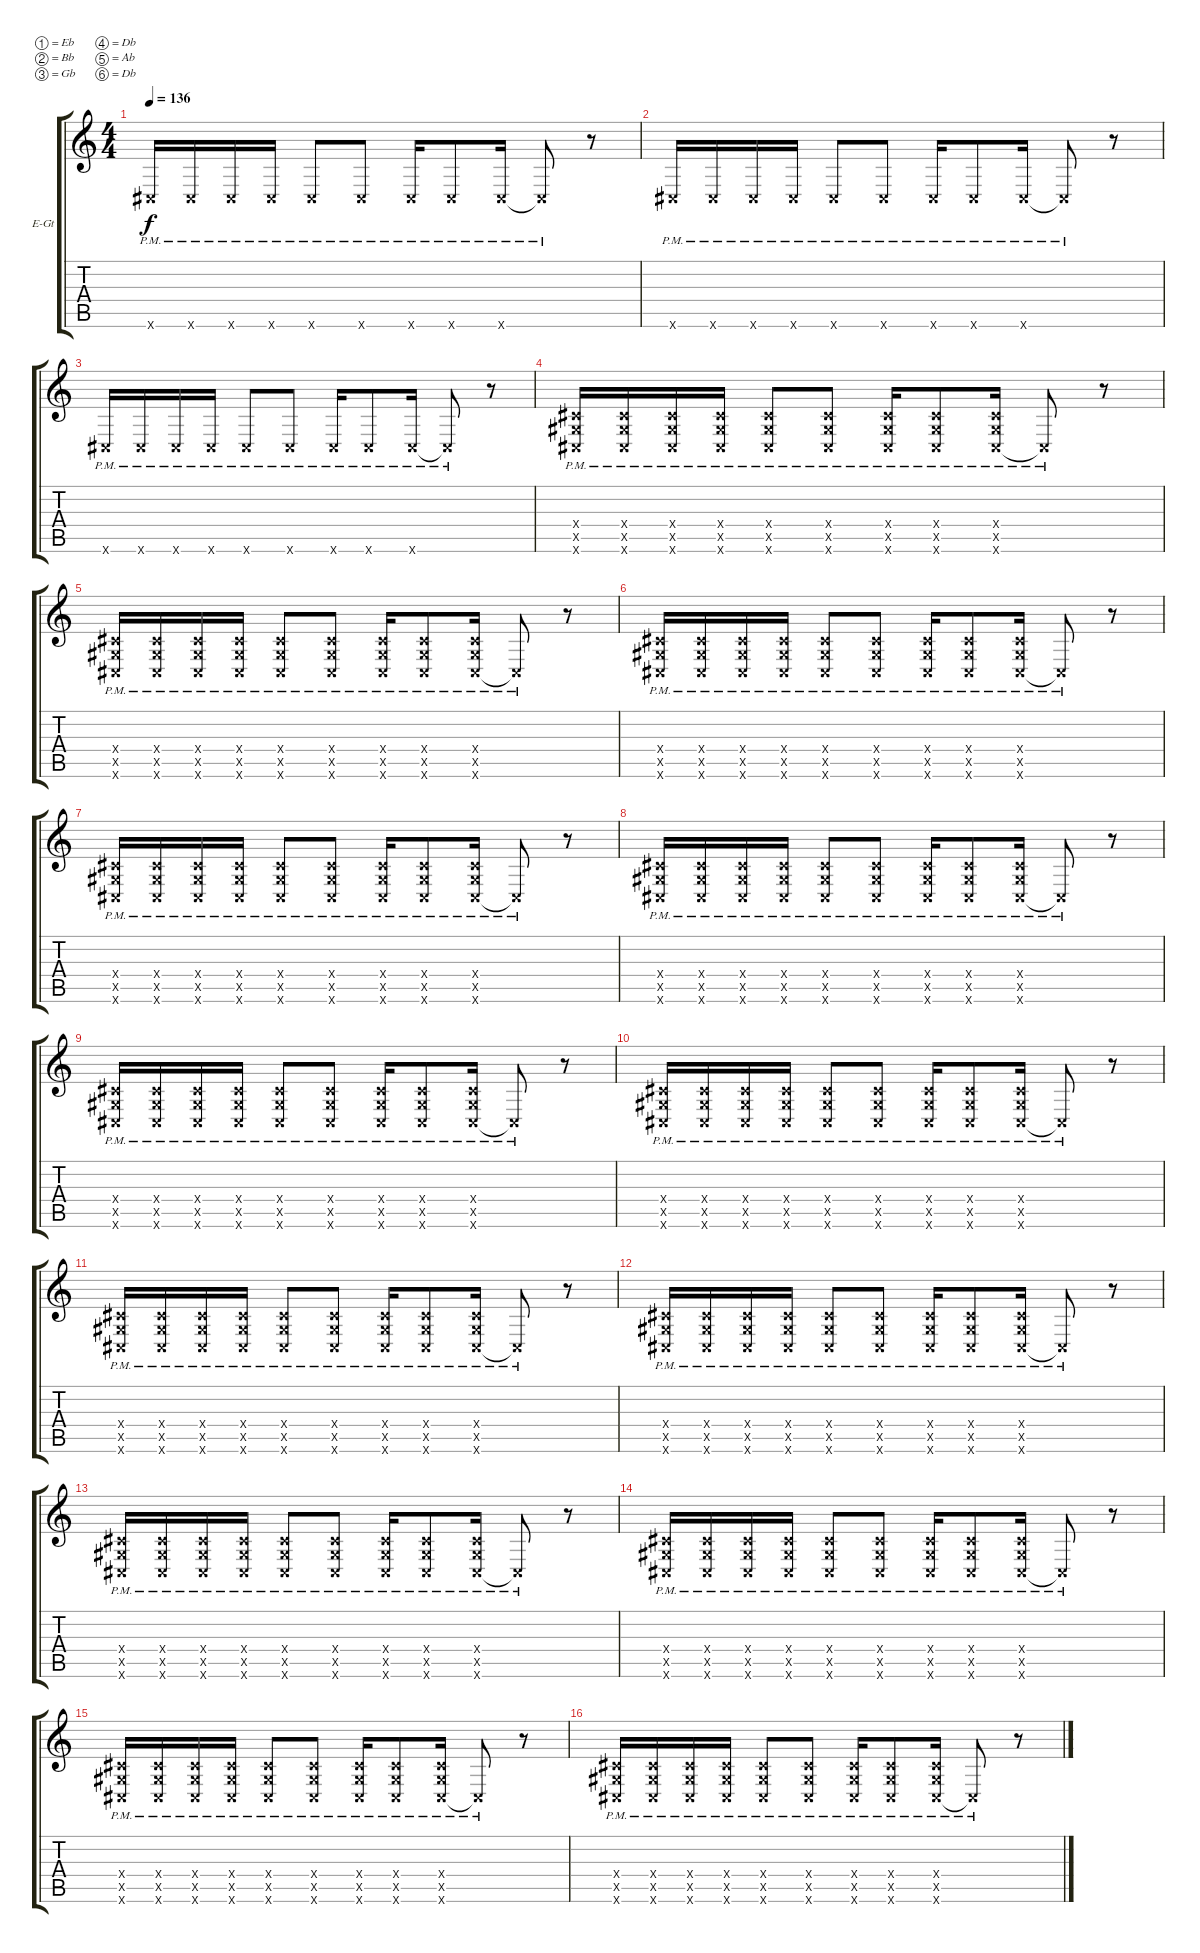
\defaultSystemsLayout 4
\bracketExtendMode groupsimilarinstruments
\firstSystemTrackNameOrientation horizontal
\otherSystemsTrackNameOrientation horizontal
\track ("Kirk Hammett (Dist. Gtr.)" "E-Gt") {instrument distortionguitar}
\staff {score tabs}
\tuning (Eb4 Bb3 Gb3 Db3 Ab2 Db2)
\ts (4 4)
\tempo 136
\clef g2
\ks c
0.6{pm x}.16{dy f} 0.6{pm x}.16 0.6{pm x}.16 0.6{pm x}.16 0.6{pm x}.8 0.6{pm x}.8 0.6{pm x}.16 0.6{pm x}.8 0.6{pm x}.16 0.6{pm x t}.8 r.8 |
0.6{pm x}.16 0.6{pm x}.16 0.6{pm x}.16 0.6{pm x}.16 0.6{pm x}.8 0.6{pm x}.8 0.6{pm x}.16 0.6{pm x}.8 0.6{pm x}.16 0.6{pm x t}.8 r.8 |
0.6{pm x}.16 0.6{pm x}.16 0.6{pm x}.16 0.6{pm x}.16 0.6{pm x}.8 0.6{pm x}.8 0.6{pm x}.16 0.6{pm x}.8 0.6{pm x}.16 0.6{pm x t}.8 r.8 |
(0.6{pm x} 0.5{x} 0.4{x}).16 (0.6{pm x} 0.5{x} 0.4{x}).16 (0.6{pm x} 0.5{x} 0.4{x}).16 (0.6{pm x} 0.5{x} 0.4{x}).16 (0.6{pm x} 0.5{x} 0.4{x}).8 (0.6{pm x} 0.5{x} 0.4{x}).8 (0.6{pm x} 0.5{x} 0.4{x}).16 (0.6{pm x} 0.5{x} 0.4{x}).8 (0.6{pm x} 0.5{x} 0.4{x}).16 0.6{pm x t}.8 r.8 |
(0.6{pm x} 0.5{x} 0.4{x}).16 (0.6{pm x} 0.5{x} 0.4{x}).16 (0.6{pm x} 0.5{x} 0.4{x}).16 (0.6{pm x} 0.5{x} 0.4{x}).16 (0.6{pm x} 0.5{x} 0.4{x}).8 (0.6{pm x} 0.5{x} 0.4{x}).8 (0.6{pm x} 0.5{x} 0.4{x}).16 (0.6{pm x} 0.5{x} 0.4{x}).8 (0.6{pm x} 0.5{x} 0.4{x}).16 0.6{pm x t}.8 r.8 |
(0.6{pm x} 0.5{x} 0.4{x}).16 (0.6{pm x} 0.5{x} 0.4{x}).16 (0.6{pm x} 0.5{x} 0.4{x}).16 (0.6{pm x} 0.5{x} 0.4{x}).16 (0.6{pm x} 0.5{x} 0.4{x}).8 (0.6{pm x} 0.5{x} 0.4{x}).8 (0.6{pm x} 0.5{x} 0.4{x}).16 (0.6{pm x} 0.5{x} 0.4{x}).8 (0.6{pm x} 0.5{x} 0.4{x}).16 0.6{pm x t}.8 r.8 |
(0.6{pm x} 0.5{x} 0.4{x}).16 (0.6{pm x} 0.5{x} 0.4{x}).16 (0.6{pm x} 0.5{x} 0.4{x}).16 (0.6{pm x} 0.5{x} 0.4{x}).16 (0.6{pm x} 0.5{x} 0.4{x}).8 (0.6{pm x} 0.5{x} 0.4{x}).8 (0.6{pm x} 0.5{x} 0.4{x}).16 (0.6{pm x} 0.5{x} 0.4{x}).8 (0.6{pm x} 0.5{x} 0.4{x}).16 0.6{pm x t}.8 r.8 |
(0.6{pm x} 0.5{x} 0.4{x}).16 (0.6{pm x} 0.5{x} 0.4{x}).16 (0.6{pm x} 0.5{x} 0.4{x}).16 (0.6{pm x} 0.5{x} 0.4{x}).16 (0.6{pm x} 0.5{x} 0.4{x}).8 (0.6{pm x} 0.5{x} 0.4{x}).8 (0.6{pm x} 0.5{x} 0.4{x}).16 (0.6{pm x} 0.5{x} 0.4{x}).8 (0.6{pm x} 0.5{x} 0.4{x}).16 0.6{pm x t}.8 r.8 |
(0.6{pm x} 0.5{x} 0.4{x}).16 (0.6{pm x} 0.5{x} 0.4{x}).16 (0.6{pm x} 0.5{x} 0.4{x}).16 (0.6{pm x} 0.5{x} 0.4{x}).16 (0.6{pm x} 0.5{x} 0.4{x}).8 (0.6{pm x} 0.5{x} 0.4{x}).8 (0.6{pm x} 0.5{x} 0.4{x}).16 (0.6{pm x} 0.5{x} 0.4{x}).8 (0.6{pm x} 0.5{x} 0.4{x}).16 0.6{pm x t}.8 r.8 |
(0.6{pm x} 0.5{x} 0.4{x}).16 (0.6{pm x} 0.5{x} 0.4{x}).16 (0.6{pm x} 0.5{x} 0.4{x}).16 (0.6{pm x} 0.5{x} 0.4{x}).16 (0.6{pm x} 0.5{x} 0.4{x}).8 (0.6{pm x} 0.5{x} 0.4{x}).8 (0.6{pm x} 0.5{x} 0.4{x}).16 (0.6{pm x} 0.5{x} 0.4{x}).8 (0.6{pm x} 0.5{x} 0.4{x}).16 0.6{pm x t}.8 r.8 |
(0.6{pm x} 0.5{x} 0.4{x}).16 (0.6{pm x} 0.5{x} 0.4{x}).16 (0.6{pm x} 0.5{x} 0.4{x}).16 (0.6{pm x} 0.5{x} 0.4{x}).16 (0.6{pm x} 0.5{x} 0.4{x}).8 (0.6{pm x} 0.5{x} 0.4{x}).8 (0.6{pm x} 0.5{x} 0.4{x}).16 (0.6{pm x} 0.5{x} 0.4{x}).8 (0.6{pm x} 0.5{x} 0.4{x}).16 0.6{pm x t}.8 r.8 |
(0.6{pm x} 0.5{x} 0.4{x}).16 (0.6{pm x} 0.5{x} 0.4{x}).16 (0.6{pm x} 0.5{x} 0.4{x}).16 (0.6{pm x} 0.5{x} 0.4{x}).16 (0.6{pm x} 0.5{x} 0.4{x}).8 (0.6{pm x} 0.5{x} 0.4{x}).8 (0.6{pm x} 0.5{x} 0.4{x}).16 (0.6{pm x} 0.5{x} 0.4{x}).8 (0.6{pm x} 0.5{x} 0.4{x}).16 0.6{pm x t}.8 r.8 |
(0.6{pm x} 0.5{x} 0.4{x}).16 (0.6{pm x} 0.5{x} 0.4{x}).16 (0.6{pm x} 0.5{x} 0.4{x}).16 (0.6{pm x} 0.5{x} 0.4{x}).16 (0.6{pm x} 0.5{x} 0.4{x}).8 (0.6{pm x} 0.5{x} 0.4{x}).8 (0.6{pm x} 0.5{x} 0.4{x}).16 (0.6{pm x} 0.5{x} 0.4{x}).8 (0.6{pm x} 0.5{x} 0.4{x}).16 0.6{pm x t}.8 r.8 |
(0.6{pm x} 0.5{x} 0.4{x}).16 (0.6{pm x} 0.5{x} 0.4{x}).16 (0.6{pm x} 0.5{x} 0.4{x}).16 (0.6{pm x} 0.5{x} 0.4{x}).16 (0.6{pm x} 0.5{x} 0.4{x}).8 (0.6{pm x} 0.5{x} 0.4{x}).8 (0.6{pm x} 0.5{x} 0.4{x}).16 (0.6{pm x} 0.5{x} 0.4{x}).8 (0.6{pm x} 0.5{x} 0.4{x}).16 0.6{pm x t}.8 r.8 |
(0.6{pm x} 0.5{x} 0.4{x}).16 (0.6{pm x} 0.5{x} 0.4{x}).16 (0.6{pm x} 0.5{x} 0.4{x}).16 (0.6{pm x} 0.5{x} 0.4{x}).16 (0.6{pm x} 0.5{x} 0.4{x}).8 (0.6{pm x} 0.5{x} 0.4{x}).8 (0.6{pm x} 0.5{x} 0.4{x}).16 (0.6{pm x} 0.5{x} 0.4{x}).8 (0.6{pm x} 0.5{x} 0.4{x}).16 0.6{pm x t}.8 r.8 |
(0.6{pm x} 0.5{x} 0.4{x}).16 (0.6{pm x} 0.5{x} 0.4{x}).16 (0.6{pm x} 0.5{x} 0.4{x}).16 (0.6{pm x} 0.5{x} 0.4{x}).16 (0.6{pm x} 0.5{x} 0.4{x}).8 (0.6{pm x} 0.5{x} 0.4{x}).8 (0.6{pm x} 0.5{x} 0.4{x}).16 (0.6{pm x} 0.5{x} 0.4{x}).8 (0.6{pm x} 0.5{x} 0.4{x}).16 0.6{pm x t}.8 r.8
